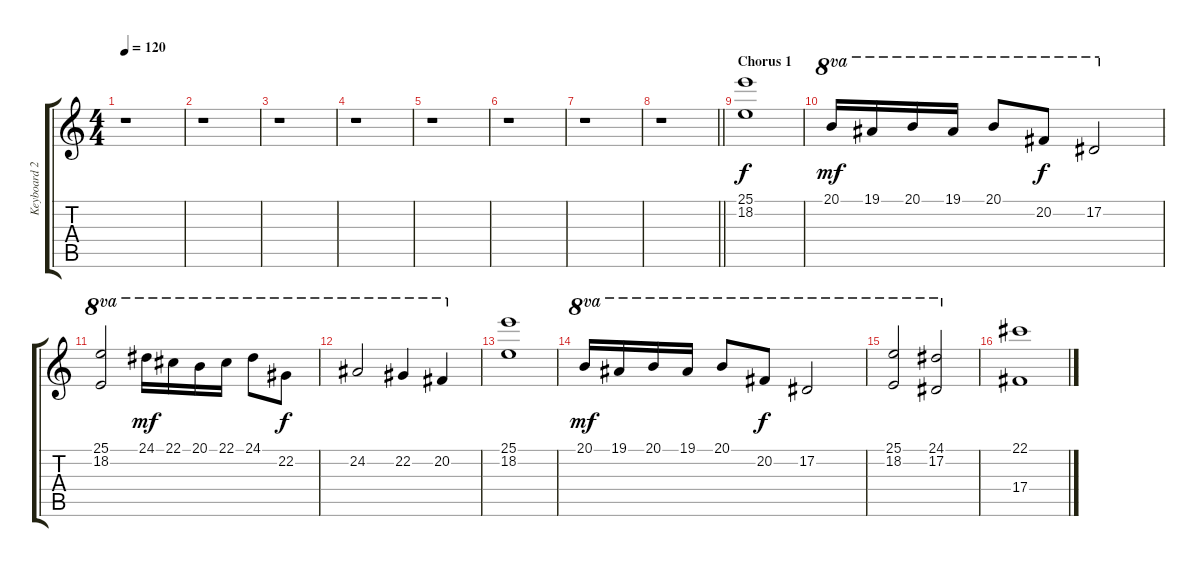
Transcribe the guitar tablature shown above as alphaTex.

\track ("Keyboard 2" "Keyboard 2") {instrument stringensemble1}
\staff {score tabs}
\tuning (Eb4 Bb3 Gb3 Db3 Ab2 Eb2) {hide}
\ts (4 4)
\tempo 120
\clef g2
\ks c
r.1{dy f} |
r.1 |
r.1 |
r.1 |
r.1 |
r.1 |
r.1 |
\barLineRight lightlight
r.1 |
\section ("" "Chorus 1")
(25.1 18.2).1{volume 13 instrument stringensemble2} |
20.1.16{ot 8va dy mf instrument stringensemble1} 19.1.16{ot 8va} 20.1.16{ot 8va} 19.1.16{ot 8va} 20.1.8{ot 8va} 20.2.8{ot 8va dy f} 17.2.2{ot 8va} |
(25.1 18.2).2{ot 8va instrument stringensemble2} 24.1.16{ot 8va dy mf instrument stringensemble1} 22.1.16{ot 8va} 20.1.16{ot 8va} 22.1.16{ot 8va} 24.1.8{ot 8va} 22.2.8{ot 8va dy f} |
24.2.2{ot 8va} 22.2.4{ot 8va} 20.2.4{ot 8va} |
(25.1 18.2).1{instrument stringensemble2} |
20.1.16{ot 8va dy mf instrument stringensemble1} 19.1.16{ot 8va} 20.1.16{ot 8va} 19.1.16{ot 8va} 20.1.8{ot 8va} 20.2.8{ot 8va dy f} 17.2.2{ot 8va} |
(25.1 18.2).2{ot 8va instrument stringensemble2} (24.1 17.2).2{ot 8va} |
(22.1 17.4).1
